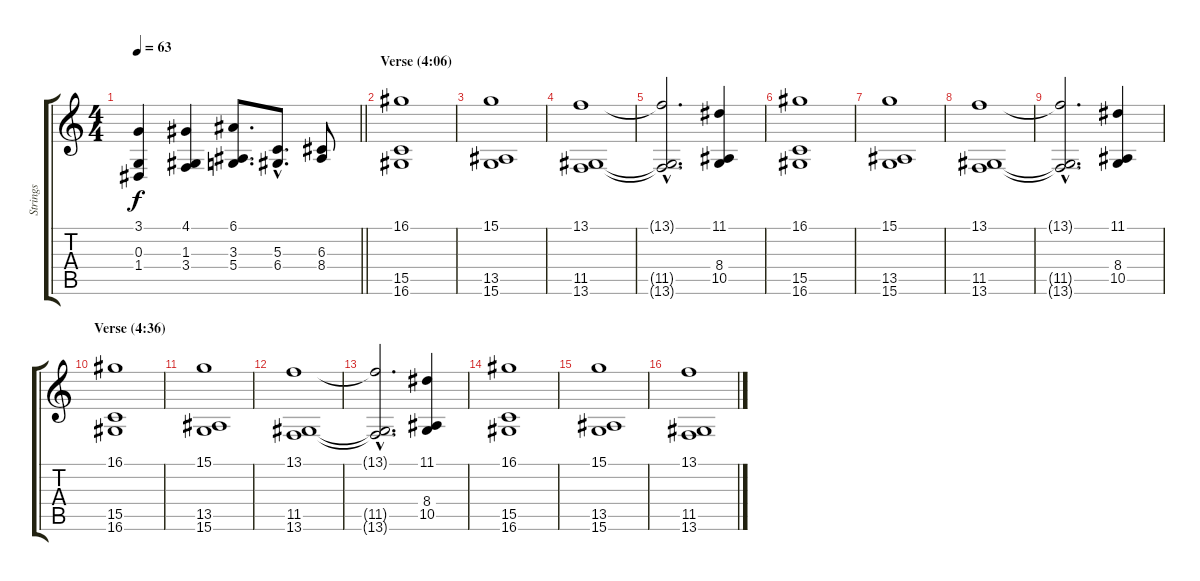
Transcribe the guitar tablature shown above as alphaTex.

\track ("Strings" "Strings") {instrument synthstrings1}
\staff {score tabs}
\tuning (E4 B3 G3 D3 A2 E2) {hide}
\ts (4 4)
\tempo 63
\clef g2
\barLineRight lightlight
\ks c
(3.1 0.3 1.4).4{dy f} (4.1 1.3 3.4).4 (6.1 3.3 5.4).8{d} (5.3{hac} 6.4{hac}).8{d} (6.3 8.4).8 |
\section ("" "Verse (4:06)")
(16.1 15.5 16.6).1 |
(15.1 13.5 15.6).1 |
(13.1 11.5 13.6).1 |
(13.1{hac t} 11.5{hac t} 13.6{hac t}).2{d} (11.1 8.4 10.5).4 |
(16.1 15.5 16.6).1 |
(15.1 13.5 15.6).1 |
(13.1 11.5 13.6).1 |
(13.1{hac t} 11.5{hac t} 13.6{hac t}).2{d} (11.1 8.4 10.5).4 |
\section ("" "Verse (4:36)")
(16.1 15.5 16.6).1 |
(15.1 13.5 15.6).1 |
(13.1 11.5 13.6).1 |
(13.1{hac t} 11.5{hac t} 13.6{hac t}).2{d} (11.1 8.4 10.5).4 |
(16.1 15.5 16.6).1 |
(15.1 13.5 15.6).1 |
(13.1 11.5 13.6).1
